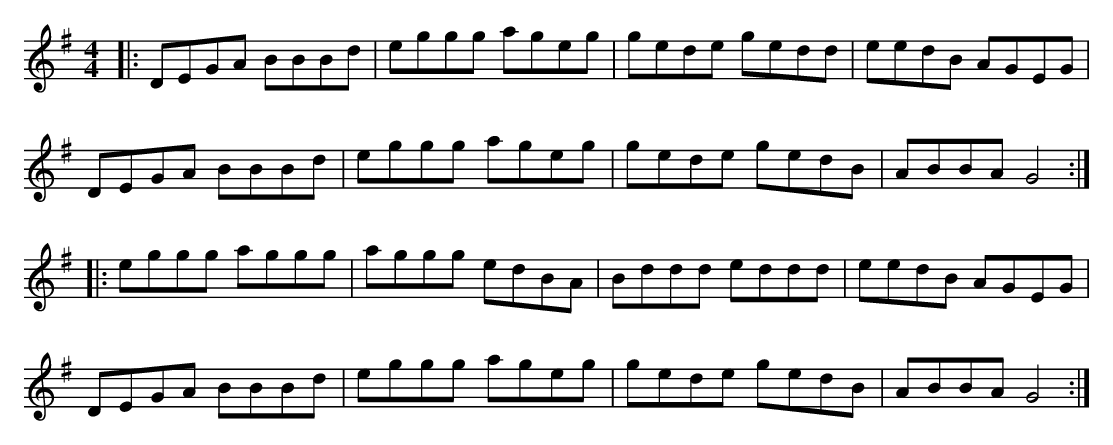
X:1
M:4/4
K:G
|:DEGA BBBd|eggg ageg|gede gedd|eedB AGEG|
DEGA BBBd|eggg ageg|gede gedB|ABBA G4:|
|:eggg aggg|aggg edBA|Bddd eddd|eedB AGEG|
DEGA BBBd|eggg ageg|gede gedB|ABBA G4:|
